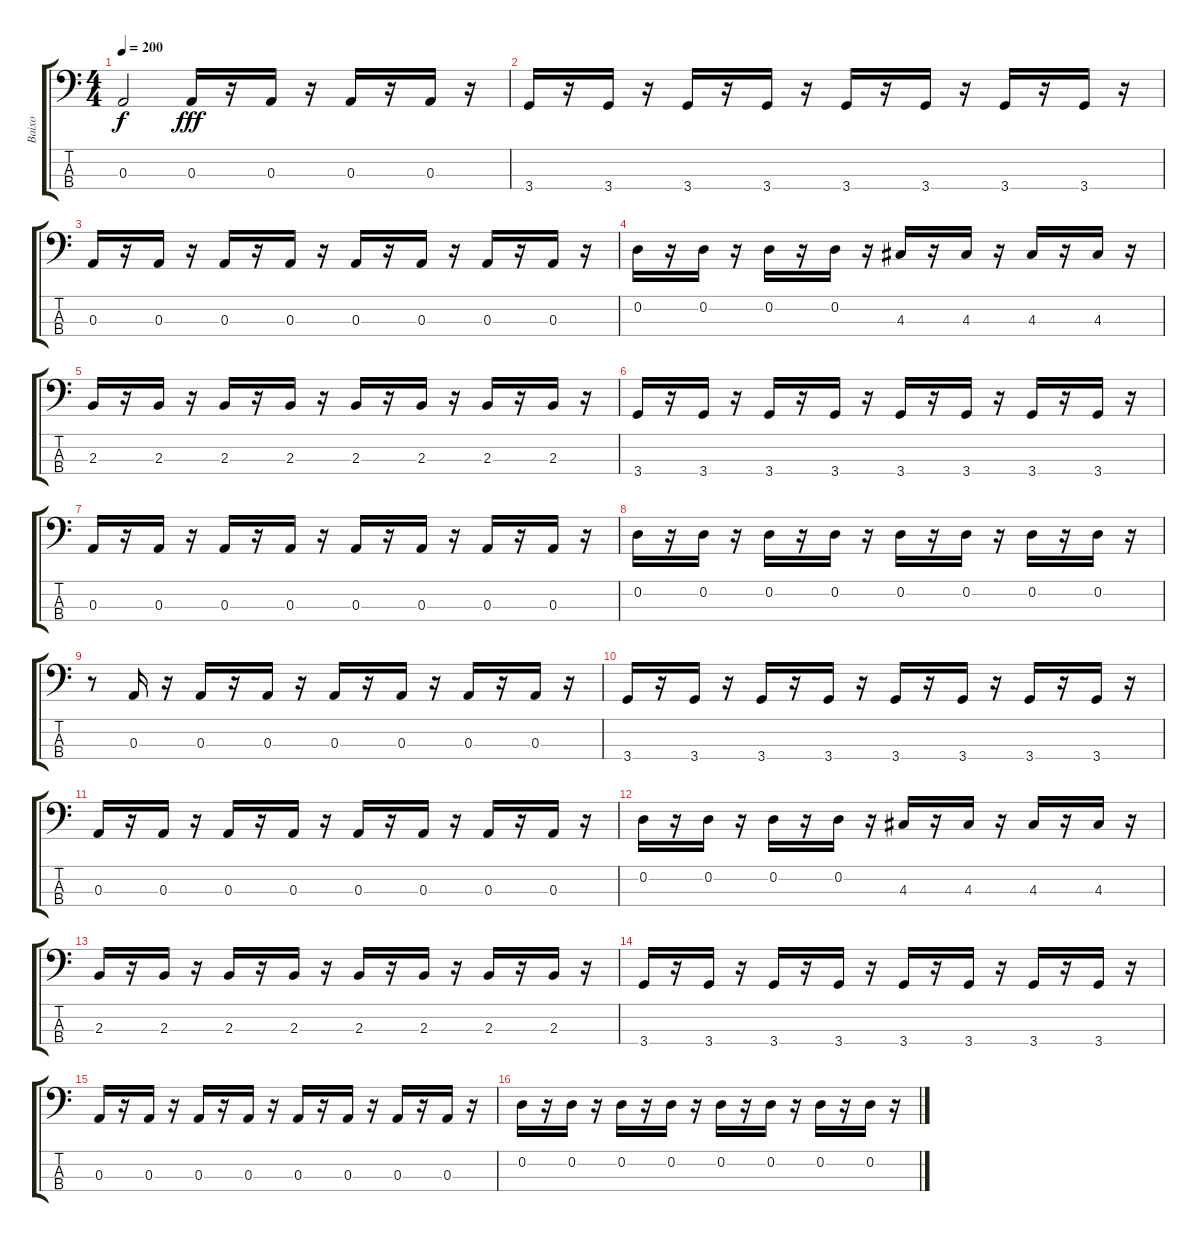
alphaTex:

\track ("Baixo" "Baixo") {instrument electricbasspick}
\staff {score tabs}
\tuning (G2 D2 A1 E1) {hide}
\ts (4 4)
\tempo 200
\clef f4
\ks c
0.3{t}.2{dy f} 0.3.16{dy fff} r.16 0.3.16 r.16 0.3.16 r.16 0.3.16 r.16 |
3.4.16 r.16 3.4.16 r.16 3.4.16 r.16 3.4.16 r.16 3.4.16 r.16 3.4.16 r.16 3.4.16 r.16 3.4.16 r.16 |
0.3.16 r.16 0.3.16 r.16 0.3.16 r.16 0.3.16 r.16 0.3.16 r.16 0.3.16 r.16 0.3.16 r.16 0.3.16 r.16 |
0.2.16 r.16 0.2.16 r.16 0.2.16 r.16 0.2.16 r.16 4.3.16 r.16 4.3.16 r.16 4.3.16 r.16 4.3.16 r.16 |
2.3.16 r.16 2.3.16 r.16 2.3.16 r.16 2.3.16 r.16 2.3.16 r.16 2.3.16 r.16 2.3.16 r.16 2.3.16 r.16 |
3.4.16 r.16 3.4.16 r.16 3.4.16 r.16 3.4.16 r.16 3.4.16 r.16 3.4.16 r.16 3.4.16 r.16 3.4.16 r.16 |
0.3.16 r.16 0.3.16 r.16 0.3.16 r.16 0.3.16 r.16 0.3.16 r.16 0.3.16 r.16 0.3.16 r.16 0.3.16 r.16 |
0.2.16 r.16 0.2.16 r.16 0.2.16 r.16 0.2.16 r.16 0.2.16 r.16 0.2.16 r.16 0.2.16 r.16 0.2.16 r.16 |
r.8 0.3.16 r.16 0.3.16 r.16 0.3.16 r.16 0.3.16 r.16 0.3.16 r.16 0.3.16 r.16 0.3.16 r.16 |
3.4.16 r.16 3.4.16 r.16 3.4.16 r.16 3.4.16 r.16 3.4.16 r.16 3.4.16 r.16 3.4.16 r.16 3.4.16 r.16 |
0.3.16 r.16 0.3.16 r.16 0.3.16 r.16 0.3.16 r.16 0.3.16 r.16 0.3.16 r.16 0.3.16 r.16 0.3.16 r.16 |
0.2.16 r.16 0.2.16 r.16 0.2.16 r.16 0.2.16 r.16 4.3.16 r.16 4.3.16 r.16 4.3.16 r.16 4.3.16 r.16 |
2.3.16 r.16 2.3.16 r.16 2.3.16 r.16 2.3.16 r.16 2.3.16 r.16 2.3.16 r.16 2.3.16 r.16 2.3.16 r.16 |
3.4.16 r.16 3.4.16 r.16 3.4.16 r.16 3.4.16 r.16 3.4.16 r.16 3.4.16 r.16 3.4.16 r.16 3.4.16 r.16 |
0.3.16 r.16 0.3.16 r.16 0.3.16 r.16 0.3.16 r.16 0.3.16 r.16 0.3.16 r.16 0.3.16 r.16 0.3.16 r.16 |
0.2.16 r.16 0.2.16 r.16 0.2.16 r.16 0.2.16 r.16 0.2.16 r.16 0.2.16 r.16 0.2.16 r.16 0.2.16 r.16
